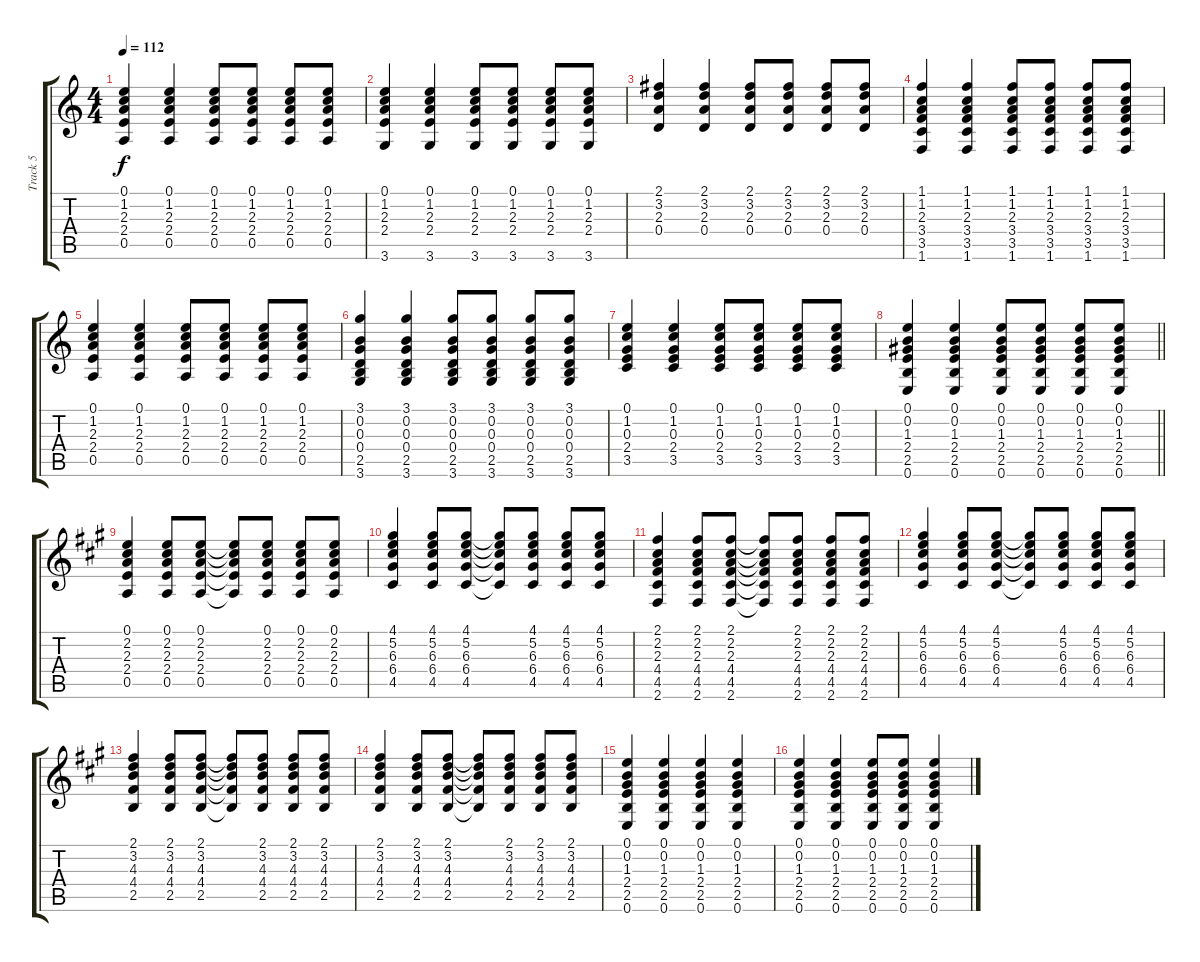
\track ("Track 5" "Track 5") {instrument acousticguitarsteel}
\staff {score tabs}
\tuning (E4 B3 G3 D3 A2 E2) {hide}
\ts (4 4)
\tempo 112
\clef g2
\ks c
(0.1 1.2 2.3 2.4 0.5).4{dy f} (0.1 1.2 2.3 2.4 0.5).4 (0.1 1.2 2.3 2.4 0.5).8 (0.1 1.2 2.3 2.4 0.5).8 (0.1 1.2 2.3 2.4 0.5).8 (0.1 1.2 2.3 2.4 0.5).8 |
(0.1 1.2 2.3 2.4 3.6).4 (0.1 1.2 2.3 2.4 3.6).4 (0.1 1.2 2.3 2.4 3.6).8 (0.1 1.2 2.3 2.4 3.6).8 (0.1 1.2 2.3 2.4 3.6).8 (0.1 1.2 2.3 2.4 3.6).8 |
(2.1 3.2 2.3 0.4).4 (2.1 3.2 2.3 0.4).4 (2.1 3.2 2.3 0.4).8 (2.1 3.2 2.3 0.4).8 (2.1 3.2 2.3 0.4).8 (2.1 3.2 2.3 0.4).8 |
(1.1 1.2 2.3 3.4 3.5 1.6).4 (1.1 1.2 2.3 3.4 3.5 1.6).4 (1.1 1.2 2.3 3.4 3.5 1.6).8 (1.1 1.2 2.3 3.4 3.5 1.6).8 (1.1 1.2 2.3 3.4 3.5 1.6).8 (1.1 1.2 2.3 3.4 3.5 1.6).8 |
(0.1 1.2 2.3 2.4 0.5).4 (0.1 1.2 2.3 2.4 0.5).4 (0.1 1.2 2.3 2.4 0.5).8 (0.1 1.2 2.3 2.4 0.5).8 (0.1 1.2 2.3 2.4 0.5).8 (0.1 1.2 2.3 2.4 0.5).8 |
(3.1 0.2 0.3 0.4 2.5 3.6).4 (3.1 0.2 0.3 0.4 2.5 3.6).4 (3.1 0.2 0.3 0.4 2.5 3.6).8 (3.1 0.2 0.3 0.4 2.5 3.6).8 (3.1 0.2 0.3 0.4 2.5 3.6).8 (3.1 0.2 0.3 0.4 2.5 3.6).8 |
(0.1 1.2 0.3 2.4 3.5).4 (0.1 1.2 0.3 2.4 3.5).4 (0.1 1.2 0.3 2.4 3.5).8 (0.1 1.2 0.3 2.4 3.5).8 (0.1 1.2 0.3 2.4 3.5).8 (0.1 1.2 0.3 2.4 3.5).8 |
\barLineRight lightlight
(0.1 0.2 1.3 2.4 2.5 0.6).4 (0.1 0.2 1.3 2.4 2.5 0.6).4 (0.1 0.2 1.3 2.4 2.5 0.6).8 (0.1 0.2 1.3 2.4 2.5 0.6).8 (0.1 0.2 1.3 2.4 2.5 0.6).8 (0.1 0.2 1.3 2.4 2.5 0.6).8 |
\ks a
(0.1 2.2 2.3 2.4 0.5).4 (0.1 2.2 2.3 2.4 0.5).8 (0.1 2.2 2.3 2.4 0.5).8 (0.1{t} 2.2{t} 2.3{t} 2.4{t} 0.5{t}).8 (0.1 2.2 2.3 2.4 0.5).8 (0.1 2.2 2.3 2.4 0.5).8 (0.1 2.2 2.3 2.4 0.5).8 |
(4.1 5.2 6.3 6.4 4.5).4 (4.1 5.2 6.3 6.4 4.5).8 (4.1 5.2 6.3 6.4 4.5).8 (4.1{t} 5.2{t} 6.3{t} 6.4{t} 4.5{t}).8 (4.1 5.2 6.3 6.4 4.5).8 (4.1 5.2 6.3 6.4 4.5).8 (4.1 5.2 6.3 6.4 4.5).8 |
(2.1 2.2 2.3 4.4 4.5 2.6).4 (2.1 2.2 2.3 4.4 4.5 2.6).8 (2.1 2.2 2.3 4.4 4.5 2.6).8 (2.1{t} 2.2{t} 2.3{t} 4.4{t} 4.5{t} 2.6{t}).8 (2.1 2.2 2.3 4.4 4.5 2.6).8 (2.1 2.2 2.3 4.4 4.5 2.6).8 (2.1 2.2 2.3 4.4 4.5 2.6).8 |
(4.1 5.2 6.3 6.4 4.5).4 (4.1 5.2 6.3 6.4 4.5).8 (4.1 5.2 6.3 6.4 4.5).8 (4.1{t} 5.2{t} 6.3{t} 6.4{t} 4.5{t}).8 (4.1 5.2 6.3 6.4 4.5).8 (4.1 5.2 6.3 6.4 4.5).8 (4.1 5.2 6.3 6.4 4.5).8 |
(2.1 3.2 4.3 4.4 2.5).4 (2.1 3.2 4.3 4.4 2.5).8 (2.1 3.2 4.3 4.4 2.5).8 (2.1{t} 3.2{t} 4.3{t} 4.4{t} 2.5{t}).8 (2.1 3.2 4.3 4.4 2.5).8 (2.1 3.2 4.3 4.4 2.5).8 (2.1 3.2 4.3 4.4 2.5).8 |
(2.1 3.2 4.3 4.4 2.5).4 (2.1 3.2 4.3 4.4 2.5).8 (2.1 3.2 4.3 4.4 2.5).8 (2.1{t} 3.2{t} 4.3{t} 4.4{t} 2.5{t}).8 (2.1 3.2 4.3 4.4 2.5).8 (2.1 3.2 4.3 4.4 2.5).8 (2.1 3.2 4.3 4.4 2.5).8 |
(0.1 0.2 1.3 2.4 2.5 0.6).4 (0.1 0.2 1.3 2.4 2.5 0.6).4 (0.1 0.2 1.3 2.4 2.5 0.6).4 (0.1 0.2 1.3 2.4 2.5 0.6).4 |
(0.1 0.2 1.3 2.4 2.5 0.6).4 (0.1 0.2 1.3 2.4 2.5 0.6).4 (0.1 0.2 1.3 2.4 2.5 0.6).8 (0.1 0.2 1.3 2.4 2.5 0.6).8 (0.1 0.2 1.3 2.4 2.5 0.6).4
